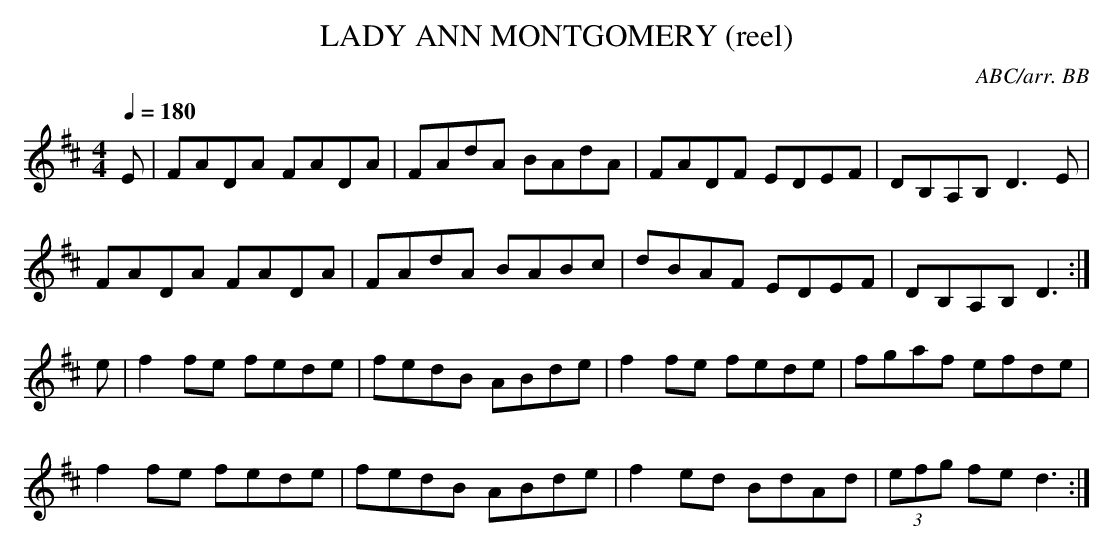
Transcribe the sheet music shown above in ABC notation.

X:1
T:LADY ANN MONTGOMERY (reel)
C:ABC/arr. BB
M:4/4
L:1/8
Q:1/4=180
K:D
E|FADA FADA|FAdA BAdA|FADF EDEF|DB,A,B, D3 E|
FADA FADA|FAdA BABc|dBAF EDEF|DB,A,B, D3 :|
e|f2 fe fede|fedB ABde|f2fe fede|fgaf efde|
f2 fe fede|fedB ABde|f2ed BdAd|(3efg fe d3 :|
